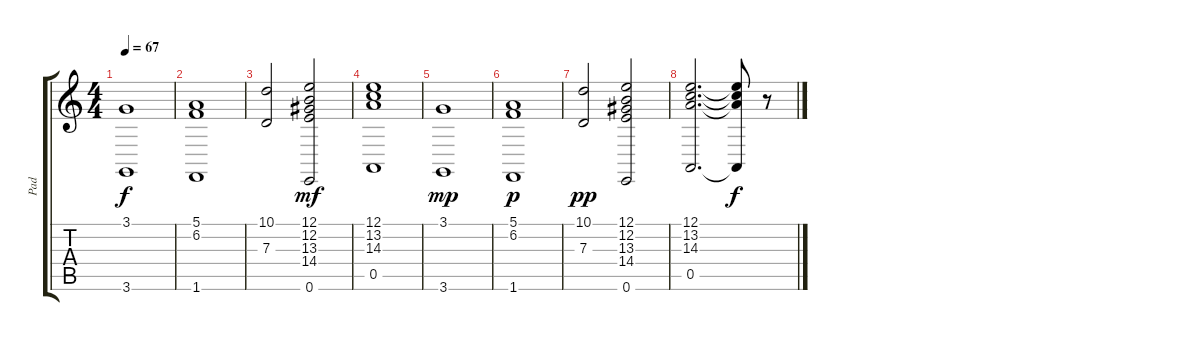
\track ("Pad" "Pad") {instrument synthvoice}
\staff {score tabs}
\tuning (E4 B3 G3 D3 A2 E2) {hide}
\ts (4 4)
\tempo 67
\clef g2
\ks c
(3.1 3.6).1{dy f} |
(5.1 6.2 1.6).1 |
(10.1 7.3).2 (12.1 12.2 13.3 14.4 0.6).2{dy mf} |
(12.1 13.2 14.3 0.5).1 |
(3.1 3.6).1{dy mp} |
(5.1 6.2 1.6).1{dy p} |
(10.1 7.3).2{dy pp} (12.1 12.2 13.3 14.4 0.6).2 |
(12.1 13.2 14.3 0.5).2{d} (12.1{t} 13.2{t} 14.3{t} 0.5{t}).8{dy f} r.8
